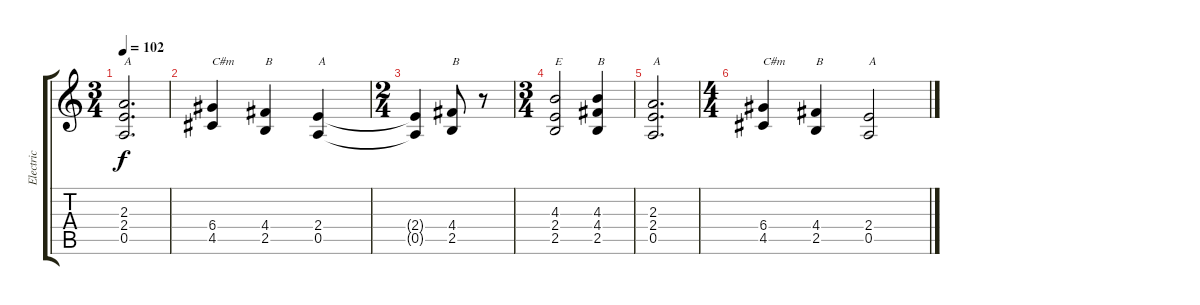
\track ("Electric" "Electric") {instrument distortionguitar}
\staff {score tabs}
\tuning (E4 B3 G3 D3 A2 E2) {hide}
\ts (3 4)
\tempo 102
\clef g2
\ks c
(2.3 2.4 0.5).2{d txt "A" dy f} |
(6.4 4.5).4{txt "C#m"} (4.4 2.5).4{txt "B"} (2.4 0.5).4{txt "A"} |
\ts (2 4)
(2.4{t} 0.5{t}).4 (4.4 2.5).8{txt "B"} r.8 |
\ts (3 4)
(4.3 2.4 2.5).2{txt "E"} (4.3 4.4 2.5).4{txt "B"} |
(2.3 2.4 0.5).2{d txt "A"} |
\ts (4 4)
(6.4 4.5).4{txt "C#m"} (4.4 2.5).4{txt "B"} (2.4 0.5).2{txt "A"}
